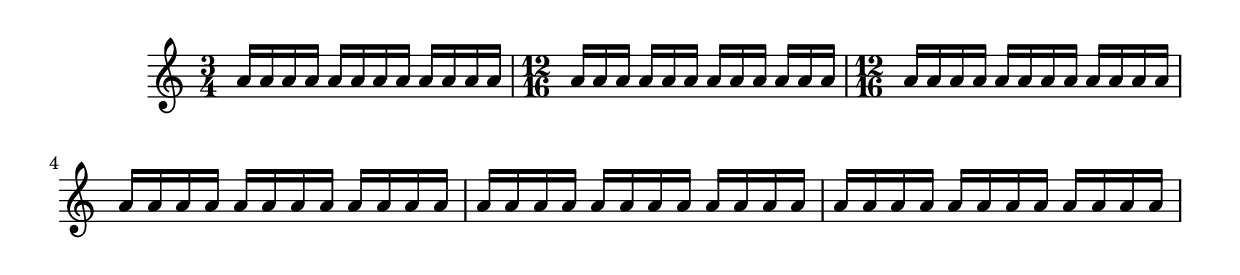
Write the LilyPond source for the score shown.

%% Do not edit this file; it is auto-generated from LSR http://lsr.dsi.unimi.it
%% This file is in the public domain.
\version "2.13.1"

\header {
  lsrtags = "rhythms, tweaks-and-overrides"

%% Translation of GIT committish: 4f881627b3ff5eb538df5221ad77b73d0637aeb4
  texidoces = "
La propiedad @code{measureLength} determina dónde se deben insertar
líneas divisorias y, con @code{beatLength} y @code{beatGrouping}, cómo
se deben generar las barras autoomáticas para las duraciones de barra
y compases para los que no hay ninguna regla definida para los finales
de barra. Este ejemplo muestra distintas dormas de controlar el
barrado mediante el establecimiento de estas propiedades. Las
explicaciones están en forma de comentarios dentro del código.

"
  doctitlees = "Utilización de beatLength y beatGrouping"

%% Translation of GIT committish: 0364058d18eb91836302a567c18289209d6e9706
  texidocde = "
Die Eigenschaft @code{measureLength} bestimmt, wo Taktstriche eingefügt
werden sollen und, zusammen mit @code{beatLength} und
@code{beatGrouping}, wie automtische Balken für Notenlängen und
Taktarten, für die keine definierten Regeln gefunden werden, gesetzt
werden sollen.  Dieses Beispiel zeigt verschiedene Möglichkeiten,
die Balken zu kontrollieren, indem man diese Eigenschaften
beeinflusst.  Die Erklärungen werden als Kommentare im Quellcode
gegeben.
"
  doctitlede = "beatLength und beatGrouping benutzen"

%% Translation of GIT committish: b3196fadd8f42d05ba35e8ac42f7da3caf8a3079
  texidocfr = "
La propriété @code{measureLength} détermine la pulsation et, combinée à
@code{beatLength} y @code{beatGrouping}, comment générer les ligatures
automatiques selon les durées et la métrique lorsqu'aucune règle n'a été
définie.  L'exemple commenté qui suit indique différentes façons de
contrôler les ligatures à l'aide de ces propriétés. 

"
  doctitlefr = "Utilisation conjointe de beatLength et beatGrouping"

  texidoc = "
The property @code{measureLength} determines where bar lines should be
inserted and, with @code{beatLength} and @code{beatGrouping}, how
automatic beams should be generated for beam durations and time
signatures for which no beam-ending rules are defined.  This example
shows several ways of controlling beaming by setting these properties. 
The explanations are shown as comments in the code.

"
  doctitle = "Using beatLength and beatGrouping"
} % begin verbatim

\relative c'' {
  \time 3/4
  % The default in 3/4 time is to beam in three groups
  % each of a quarter note length
  a16 a a a a a a a a a a a

  \time 12/16
  % No auto-beaming is defined for 12/16
  a16 a a a a a a a a a a a

  \time 3/4
  % Change time signature symbol, but retain underlying 3/4 beaming
  \set Score.timeSignatureFraction = #'(12 . 16)
  a16 a a a a a a a a a a a

  % The 3/4 time default grouping of (1 1 1) and beatLength of 1/8
  % are not consistent with a measureLength of 3/4, so the beams
  % are grouped at beatLength intervals
  \set Score.beatLength = #(ly:make-moment 1 8)
  a16 a a a a a a a a a a a

  % Specify beams in groups of (3 3 2 3) 1/16th notes
  % 3+3+2+3=11, and 11*1/16<>3/4, so beatGrouping does not apply,
  % and beams are grouped at beatLength (1/16) intervals
  \set Score.beatLength = #(ly:make-moment 1 16)
  \set Score.beatGrouping = #'(3 3 2 3)
  a16 a a a a a a a a a a a

  % Specify beams in groups of (3 4 2 3) 1/16th notes
  % 3+4+2+3=12, and 12*1/16=3/4, so beatGrouping applies
  \set Score.beatLength = #(ly:make-moment 1 16)
  \set Score.beatGrouping = #'(3 4 2 3)
  a16 a a a a a a a a a a a
}
